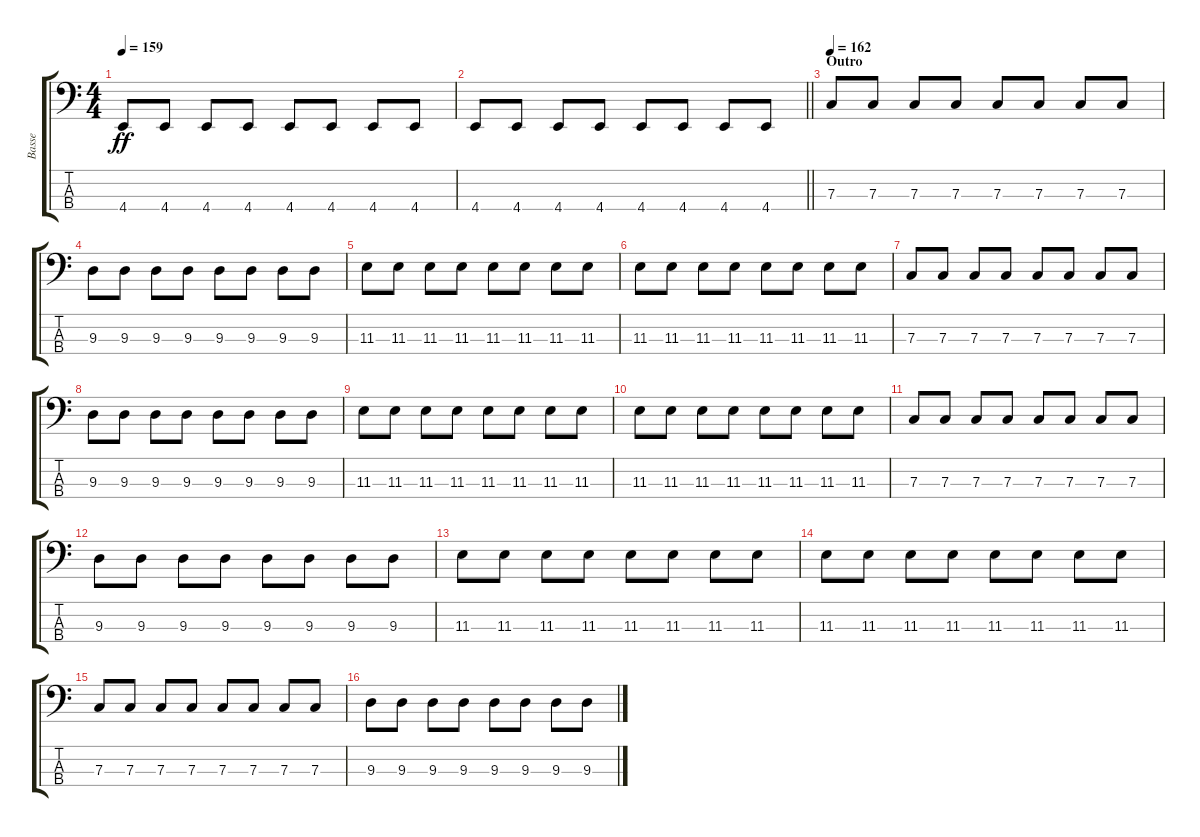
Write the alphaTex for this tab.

\track ("Basse" "Basse") {instrument electricbasspick}
\staff {score tabs}
\tuning (Eb2 Bb1 F1 C1) {hide}
\ts (4 4)
\tempo 159
\clef f4
\ks c
4.4.8{dy ff} 4.4.8 4.4.8 4.4.8 4.4.8 4.4.8 4.4.8 4.4.8 |
\barLineRight lightlight
4.4.8 4.4.8 4.4.8 4.4.8 4.4.8 4.4.8 4.4.8 4.4.8 |
\section ("" "Outro")
\tempo 162
7.3.8 7.3.8 7.3.8 7.3.8 7.3.8 7.3.8 7.3.8 7.3.8 |
9.3.8 9.3.8 9.3.8 9.3.8 9.3.8 9.3.8 9.3.8 9.3.8 |
11.3.8 11.3.8 11.3.8 11.3.8 11.3.8 11.3.8 11.3.8 11.3.8 |
11.3.8 11.3.8 11.3.8 11.3.8 11.3.8 11.3.8 11.3.8 11.3.8 |
7.3.8 7.3.8 7.3.8 7.3.8 7.3.8 7.3.8 7.3.8 7.3.8 |
9.3.8 9.3.8 9.3.8 9.3.8 9.3.8 9.3.8 9.3.8 9.3.8 |
11.3.8 11.3.8 11.3.8 11.3.8 11.3.8 11.3.8 11.3.8 11.3.8 |
11.3.8 11.3.8 11.3.8 11.3.8 11.3.8 11.3.8 11.3.8 11.3.8 |
7.3.8 7.3.8 7.3.8 7.3.8 7.3.8 7.3.8 7.3.8 7.3.8 |
9.3.8 9.3.8 9.3.8 9.3.8 9.3.8 9.3.8 9.3.8 9.3.8 |
11.3.8 11.3.8 11.3.8 11.3.8 11.3.8 11.3.8 11.3.8 11.3.8 |
11.3.8 11.3.8 11.3.8 11.3.8 11.3.8 11.3.8 11.3.8 11.3.8 |
7.3.8 7.3.8 7.3.8 7.3.8 7.3.8 7.3.8 7.3.8 7.3.8 |
9.3.8 9.3.8 9.3.8 9.3.8 9.3.8 9.3.8 9.3.8 9.3.8
